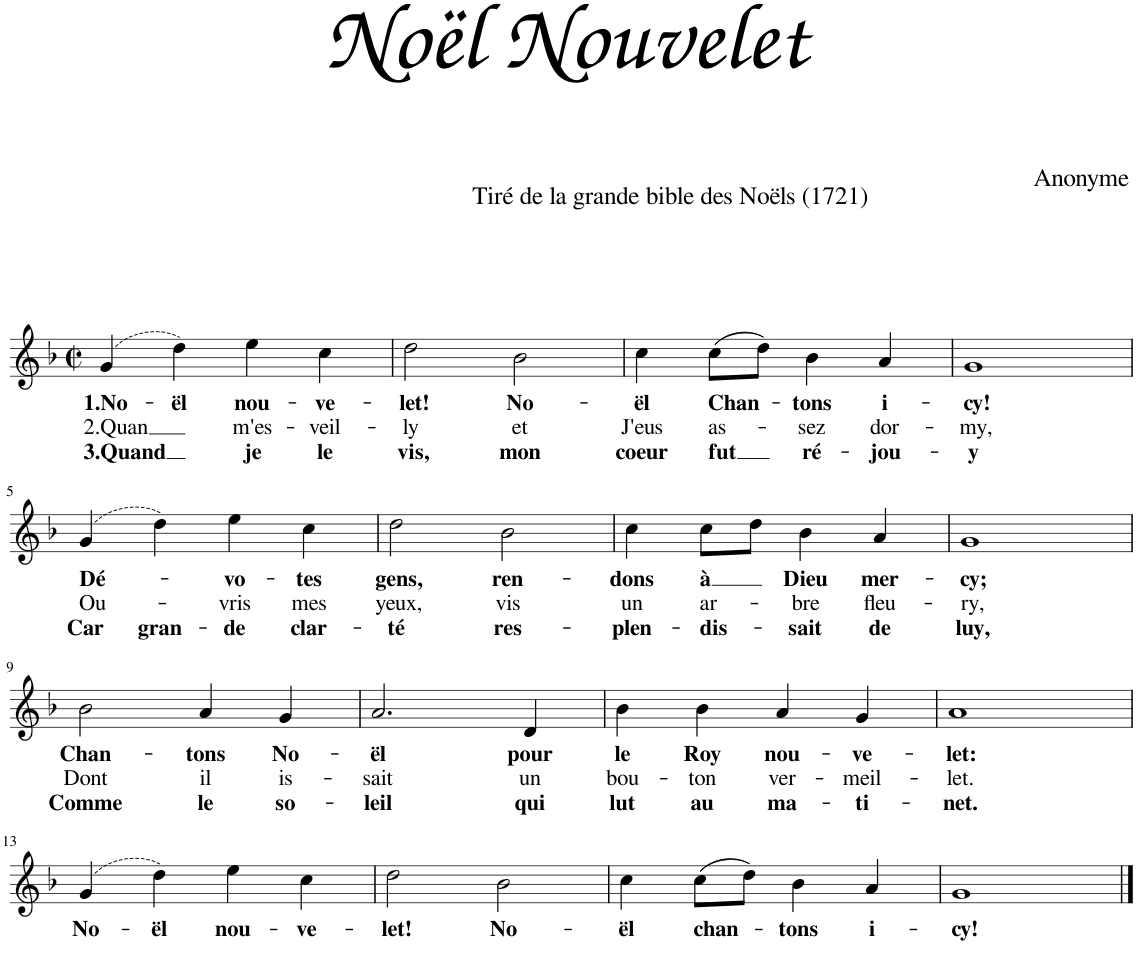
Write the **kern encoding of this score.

**kern	**text	**text	**text
*part1	*part1	*part1	*part1
*staff1	*staff1	*staff1	*staff1
*I"Soprano	*	*	*
*clefG2	*	*	*
*k[b-]	*	*	*
*M2/2	*	*	*
*met(c|)	*	*	*
=1	=1	=1	=1
!	!LO:LY:b	!LO:LY:b	!LO:LY:b
(4g/	1.No-	2.Quan	3.Quand
!	!LO:LY:b	!	!
4dd\)	-ël	.	.
!	!LO:LY:b	!LO:LY:b	!LO:LY:b
4ee\	nou-	m'es-	je
!	!LO:LY:b	!LO:LY:b	!LO:LY:b
4cc\	-ve-	-veil-	le
=2	=2	=2	=2
!	!LO:LY:b	!LO:LY:b	!LO:LY:b
2dd\	-let!	-ly	vis,
!	!LO:LY:b	!LO:LY:b	!LO:LY:b
2b-\	No-	et	mon
=3	=3	=3	=3
!	!LO:LY:b	!LO:LY:b	!LO:LY:b
4cc\	-ël	J'eus	coeur
!	!LO:LY:b	!LO:LY:b	!LO:LY:b
(8cc\L	Chan-	as-	fut
8dd\J)	.	.	.
!	!LO:LY:b	!LO:LY:b	!LO:LY:b
4b-\	-tons	-sez	ré-
!	!LO:LY:b	!LO:LY:b	!LO:LY:b
4a/	i-	dor-	-jou-
=4	=4	=4	=4
!	!LO:LY:b	!LO:LY:b	!LO:LY:b
1g	-cy!	-my,	-y
!!LO:LB:g=z
=5	=5	=5	=5
!	!LO:LY:b	!LO:LY:b	!LO:LY:b
(4g/	Dé-	Ou-	Car
!	!	!	!LO:LY:b
4dd\)	.	.	gran-
!	!LO:LY:b	!LO:LY:b	!LO:LY:b
4ee\	-vo-	-vris	-de
!	!LO:LY:b	!LO:LY:b	!LO:LY:b
4cc\	-tes	mes	clar-
=6	=6	=6	=6
!	!LO:LY:b	!LO:LY:b	!LO:LY:b
2dd\	gens,	yeux,	-té
!	!LO:LY:b	!LO:LY:b	!LO:LY:b
2b-\	ren-	vis	res-
=7	=7	=7	=7
!	!LO:LY:b	!LO:LY:b	!LO:LY:b
4cc\	-dons	un	-plen-
!	!LO:LY:b	!LO:LY:b	!LO:LY:b
8cc\L	à	ar-	-dis-
8dd\J	.	.	.
!	!LO:LY:b	!LO:LY:b	!LO:LY:b
4b-\	Dieu	-bre	-sait
!	!LO:LY:b	!LO:LY:b	!LO:LY:b
4a/	mer-	fleu-	de
=8	=8	=8	=8
!	!LO:LY:b	!LO:LY:b	!LO:LY:b
1g	-cy;	-ry,	luy,
!!LO:LB:g=z
=9	=9	=9	=9
!	!LO:LY:b	!LO:LY:b	!LO:LY:b
2b-\	Chan-	Dont	Comme
!	!LO:LY:b	!LO:LY:b	!LO:LY:b
4a/	-tons	il	le
!	!LO:LY:b	!LO:LY:b	!LO:LY:b
4g/	No-	is-	so-
=10	=10	=10	=10
!	!LO:LY:b	!LO:LY:b	!LO:LY:b
2.a/	-ël	-sait	-leil
!	!LO:LY:b	!LO:LY:b	!LO:LY:b
4d/	pour	un	qui
=11	=11	=11	=11
!	!LO:LY:b	!LO:LY:b	!LO:LY:b
4b-\	le	bou-	lut
!	!LO:LY:b	!LO:LY:b	!LO:LY:b
4b-\	Roy	-ton	au
!	!LO:LY:b	!LO:LY:b	!LO:LY:b
4a/	nou-	ver-	ma-
!	!LO:LY:b	!LO:LY:b	!LO:LY:b
4g/	-ve-	-meil-	-ti-
=12	=12	=12	=12
!	!LO:LY:b	!LO:LY:b	!LO:LY:b
1a	-let:	-let.	-net.
!!LO:LB:g=z
=13	=13	=13	=13
!	!LO:LY:b	!	!
(4g/	No-	.	.
!	!LO:LY:b	!	!
4dd\)	-ël	.	.
!	!LO:LY:b	!	!
4ee\	nou-	.	.
!	!LO:LY:b	!	!
4cc\	-ve-	.	.
=14	=14	=14	=14
!	!LO:LY:b	!	!
2dd\	-let!	.	.
!	!LO:LY:b	!	!
2b-\	No-	.	.
=15	=15	=15	=15
!	!LO:LY:b	!	!
4cc\	-ël	.	.
!	!LO:LY:b	!	!
(8cc\L	chan-	.	.
8dd\J)	.	.	.
!	!LO:LY:b	!	!
4b-\	-tons	.	.
!	!LO:LY:b	!	!
4a/	i-	.	.
=16	=16	=16	=16
!	!LO:LY:b	!	!
1g	-cy!	.	.
==	==	==	==
*-	*-	*-	*-
